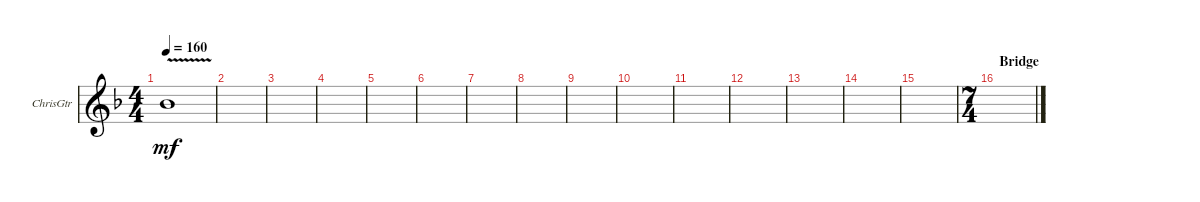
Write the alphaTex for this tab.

\defaultSystemsLayout 4
\bracketExtendMode groupsimilarinstruments
\firstSystemTrackNameOrientation horizontal
\otherSystemsTrackNameOrientation horizontal
\track ("Lead Guitar II" "ChrisGtr") {instrument distortionguitar}
\staff {score}
\tuning (E4 B3 G3 D3 A2 D2)
\ts (4 4)
\tempo 160
\clef g2
\ks dminor
3.3{v t}.1{dy mf} |
|
|
|
|
|
|
|
|
|
|
|
|
|
|
\ts (7 4)
\beaming (8 4 4 4 2)
\section ("" "Bridge")
